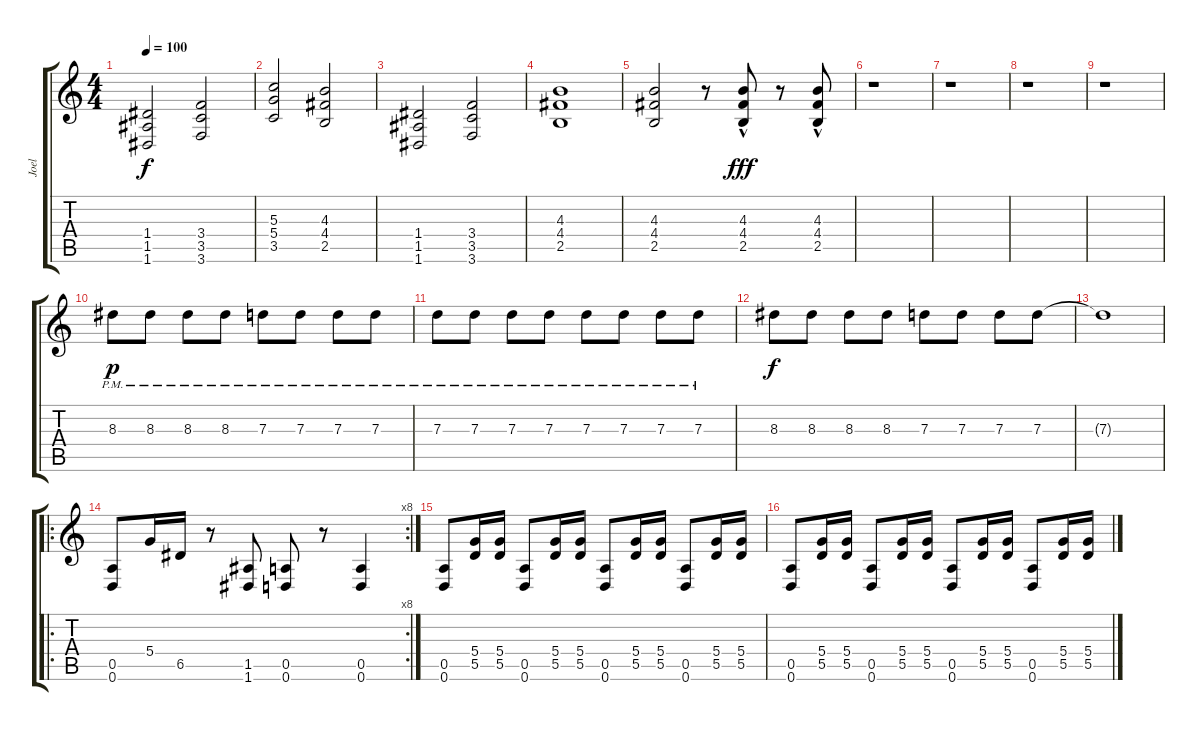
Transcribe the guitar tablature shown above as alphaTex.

\track ("Joel" "Joel") {instrument distortionguitar}
\staff {score tabs}
\tuning (E4 B3 G3 D3 A2 D2) {hide}
\ts (4 4)
\tempo 100
\clef g2
\ks c
(1.4 1.5 1.6).2{dy f} (3.4 3.5 3.6).2 |
(5.3 5.4 3.5).2 (4.3 4.4 2.5).2 |
(1.4 1.5 1.6).2 (3.4 3.5 3.6).2 |
(4.3 4.4 2.5).1 |
(4.3 4.4 2.5).2 r.8 (4.3{hac} 4.4{hac} 2.5{hac}).8{dy fff} r.8 (4.3{hac} 4.4{hac} 2.5{hac}).8 |
r.1 |
r.1 |
r.1 |
r.1 |
8.3{pm}.8{dy p} 8.3{pm}.8 8.3{pm}.8 8.3{pm}.8 7.3{pm}.8 7.3{pm}.8 7.3{pm}.8 7.3{pm}.8 |
7.3{pm}.8 7.3{pm}.8 7.3{pm}.8 7.3{pm}.8 7.3{pm}.8 7.3{pm}.8 7.3{pm}.8 7.3{pm}.8 |
8.3.8{dy f} 8.3.8 8.3.8 8.3.8 7.3.8 7.3.8 7.3.8 7.3.8 |
7.3{t}.1 |
\ro
\rc 8
(0.5 0.6).8 5.4.16 6.5.16 r.8 (1.5 1.6).8 (0.5 0.6).8 r.8 (0.5 0.6).4 |
(0.5 0.6).8 (5.4 5.5).16 (5.4 5.5).16 (0.5 0.6).8 (5.4 5.5).16 (5.4 5.5).16 (0.5 0.6).8 (5.4 5.5).16 (5.4 5.5).16 (0.5 0.6).8 (5.4 5.5).16 (5.4 5.5).16 |
(0.5 0.6).8 (5.4 5.5).16 (5.4 5.5).16 (0.5 0.6).8 (5.4 5.5).16 (5.4 5.5).16 (0.5 0.6).8 (5.4 5.5).16 (5.4 5.5).16 (0.5 0.6).8 (5.4 5.5).16 (5.4 5.5).16
